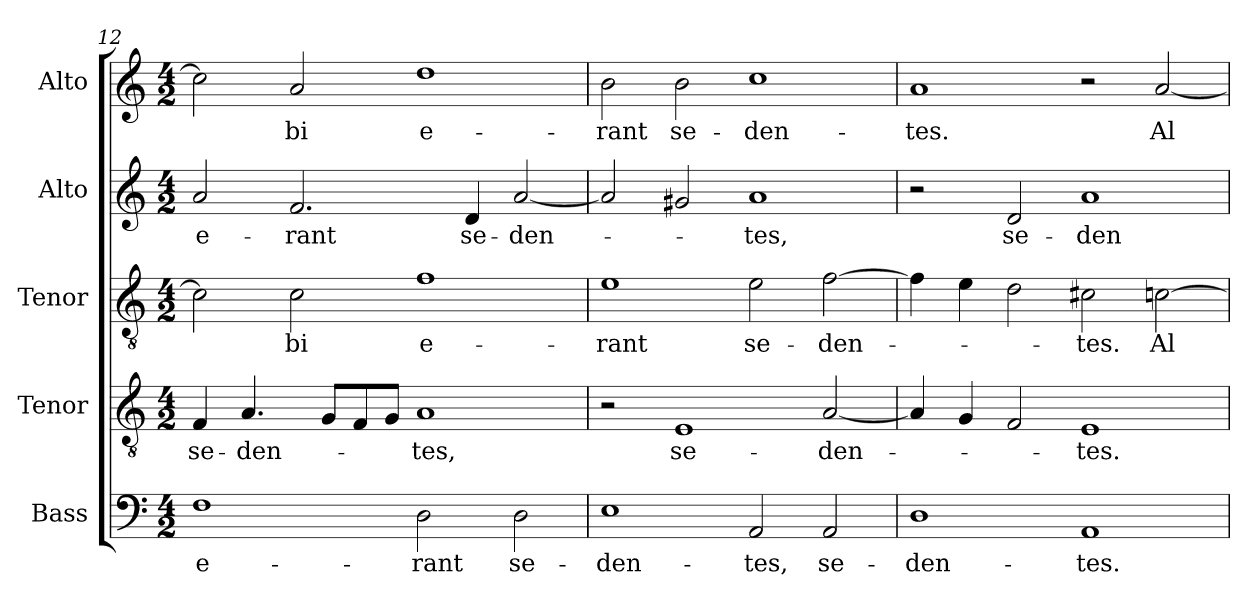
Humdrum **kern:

**kern	**text	**kern	**text	**kern	**text	**kern	**text	**kern	**text
*part5	*part5	*part4	*part4	*part3	*part3	*part2	*part2	*part1	*part1
*staff5	*staff5	*staff4	*staff4	*staff3	*staff3	*staff2	*staff2	*staff1	*staff1
*I"Bass	*	*I"Tenor	*	*I"Tenor	*	*I"Alto	*	*I"Alto	*
*I'B.	*	*I'T.	*	*I'T.	*	*I'A.	*	*I'A.	*
*clefF4	*	*clefGv2	*	*clefGv2	*	*clefG2	*	*clefG2	*
*	*	*ITrd7c12	*	*ITrd7c12	*	*	*	*	*
*k[]	*	*k[]	*	*k[]	*	*k[]	*	*k[]	*
*C:	*	*C:	*	*C:	*	*C:	*	*C:	*
*M4/2	*	*M4/2	*	*M4/2	*	*M4/2	*	*M4/2	*
=12	=12	=12	=12	=12	=12	=12	=12	=12	=12
!	!LO:LY:b:color=#000000	!	!	!	!	!	!	!	!
!	!	!	!LO:LY:b:color=#000000	!	!	!	!	!	!
!	!	!	!	!	!	!	!LO:LY:b:color=#000000	!	!
1Fi	e-	4FFi/	se-	2Ci\]	.	2ai/	e-	2cci\]	.
!	!	!	!LO:LY:b:color=#000000	!	!	!	!	!	!
.	.	4.AAi/	-den-	.	.	.	.	.	.
!	!	!	!	!	!LO:LY:b:color=#000000	!	!	!	!
!	!	!	!	!	!	!	!LO:LY:b:color=#000000	!	!
!	!	!	!	!	!	!	!	!	!LO:LY:b:color=#000000
.	.	.	.	2Ci\	-bi	2.fi/	-rant	2ai/	-bi
.	.	8GGi/L	.	.	.	.	.	.	.
.	.	8FFi/	.	.	.	.	.	.	.
.	.	8GGi/J	.	.	.	.	.	.	.
!	!LO:LY:b:color=#000000	!	!	!	!	!	!	!	!
!	!	!	!LO:LY:b:color=#000000	!	!	!	!	!	!
!	!	!	!	!	!LO:LY:b:color=#000000	!	!	!	!
!	!	!	!	!	!	!	!	!	!LO:LY:b:color=#000000
2Di\	-rant	1AAi	-tes,	1Fi	e-	.	.	1ddi	e-
!	!	!	!	!	!	!	!LO:LY:b:color=#000000	!	!
.	.	.	.	.	.	4di/	se-	.	.
!	!LO:LY:b:color=#000000	!	!	!	!	!	!	!	!
!	!	!	!	!	!	!	!LO:LY:b:color=#000000	!	!
2Di\	se-	.	.	.	.	[2ai/	-den-	.	.
=13	=13	=13	=13	=13	=13	=13	=13	=13	=13
!	!LO:LY:b:color=#000000	!	!	!	!	!	!	!	!
!	!	!	!	!	!LO:LY:b:color=#000000	!	!	!	!
!	!	!	!	!	!	!	!	!	!LO:LY:b:color=#000000
1Ei	-den-	2r	.	1Ei	-rant	2ai/]	.	2bi\	-rant
!	!	!	!LO:LY:b:color=#000000	!	!	!	!	!	!
!	!	!	!	!	!	!	!	!	!LO:LY:b:color=#000000
.	.	1EEi	se-	.	.	2g#Xi/	.	2bi\	se-
!	!LO:LY:b:color=#000000	!	!	!	!	!	!	!	!
!	!	!	!	!	!LO:LY:b:color=#000000	!	!	!	!
!	!	!	!	!	!	!	!LO:LY:b:color=#000000	!	!
!	!	!	!	!	!	!	!	!	!LO:LY:b:color=#000000
2AAi/	-tes,	.	.	2Ei\	se-	1ai	-tes,	1cci	-den-
!	!LO:LY:b:color=#000000	!	!	!	!	!	!	!	!
!	!	!	!LO:LY:b:color=#000000	!	!	!	!	!	!
!	!	!	!	!	!LO:LY:b:color=#000000	!	!	!	!
2AAi/	se-	[2AAi/	-den-	[2Fi\	-den-	.	.	.	.
=14	=14	=14	=14	=14	=14	=14	=14	=14	=14
!	!LO:LY:b:color=#000000	!	!	!	!	!	!	!	!
!	!	!	!	!	!	!	!	!	!LO:LY:b:color=#000000
1Di	-den-	4AAi/]	.	4Fi\]	.	2r	.	1ai	-tes.
.	.	4GGi/	.	4Ei\	.	.	.	.	.
!	!	!	!	!	!	!	!LO:LY:b:color=#000000	!	!
.	.	2FFi/	.	2Di\	.	2di/	se-	.	.
!	!LO:LY:b:color=#000000	!	!	!	!	!	!	!	!
!	!	!	!LO:LY:b:color=#000000	!	!	!	!	!	!
!	!	!	!	!	!LO:LY:b:color=#000000	!	!	!	!
!	!	!	!	!	!	!	!LO:LY:b:color=#000000	!	!
1AAi	-tes.	1EEi	-tes.	2C#Xi\	-tes.	1ai	-den-	2r	.
!	!	!	!	!	!LO:LY:b:color=#000000	!	!	!	!
!	!	!	!	!	!	!	!	!	!LO:LY:b:color=#000000
.	.	.	.	[2Cni\	Al-	.	.	[2ai/	Al-
=	=	=	=	=	=	=	=	=	=
*-	*-	*-	*-	*-	*-	*-	*-	*-	*-
